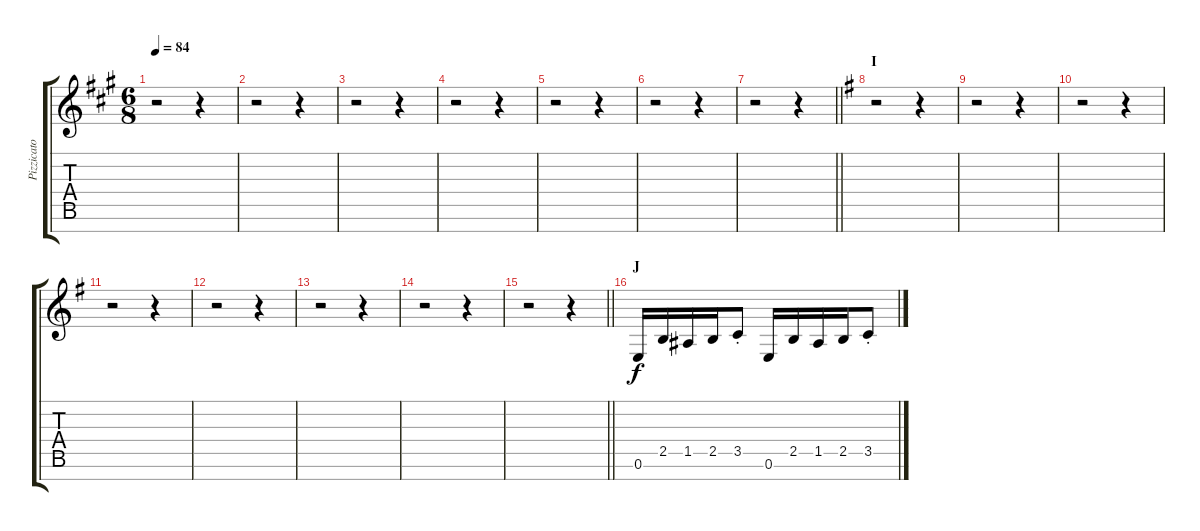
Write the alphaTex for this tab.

\track ("Pizzicato Strings I" "Pizzicato ") {instrument pizzicatostrings}
\staff {score tabs}
\tuning (E5 B4 G4 D4 A3 E3 B2) {hide}
\ts (6 8)
\tempo 84
\clef g2
\ks a
r.2{dy f} r.4 |
r.2 r.4 |
r.2 r.4 |
r.2 r.4 |
r.2 r.4 |
r.2 r.4 |
\barLineRight lightlight
r.2 r.4 |
\section ("" "I")
\ks g
r.2 r.4 |
r.2 r.4 |
r.2 r.4 |
r.2 r.4 |
r.2 r.4 |
r.2 r.4 |
r.2 r.4 |
\barLineRight lightlight
r.2 r.4 |
\section ("" "J")
0.6.16 2.5.16 1.5.16 2.5.16 3.5{st}.8 0.6.16 2.5.16 1.5.16 2.5.16 3.5{st}.8
